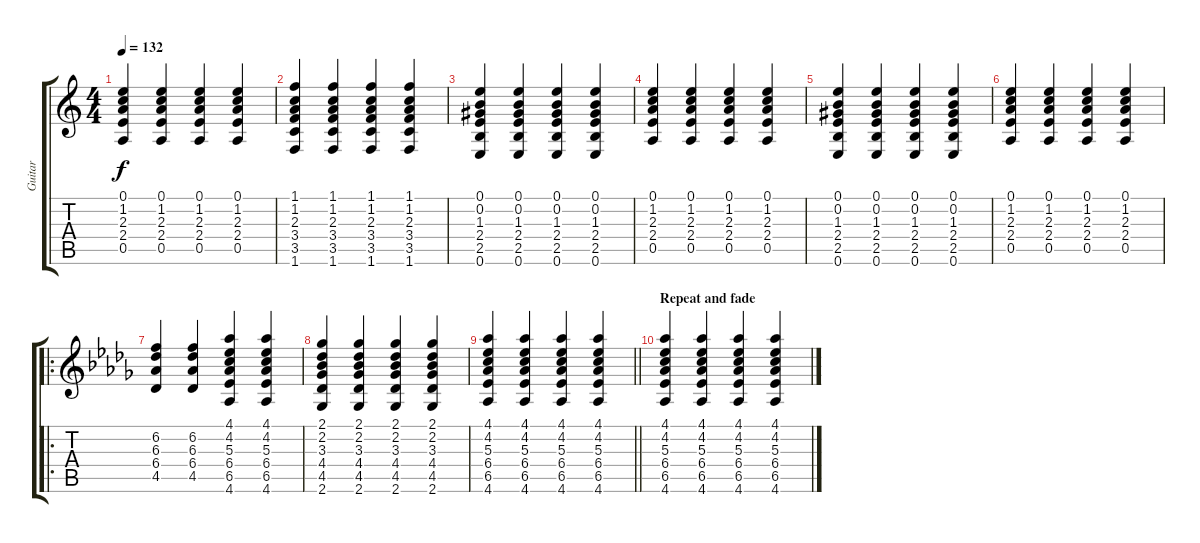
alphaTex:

\track ("Guitar" "Guitar") {instrument electricguitarclean}
\staff {score tabs}
\tuning (E4 B3 G3 D3 A2 E2) {hide}
\ts (4 4)
\tempo 132
\clef g2
\ks c
(0.1 1.2 2.3 2.4 0.5).4{dy f} (0.1 1.2 2.3 2.4 0.5).4 (0.1 1.2 2.3 2.4 0.5).4 (0.1 1.2 2.3 2.4 0.5).4 |
(1.1 1.2 2.3 3.4 3.5 1.6).4 (1.1 1.2 2.3 3.4 3.5 1.6).4 (1.1 1.2 2.3 3.4 3.5 1.6).4 (1.1 1.2 2.3 3.4 3.5 1.6).4 |
(0.1 0.2 1.3 2.4 2.5 0.6).4 (0.1 0.2 1.3 2.4 2.5 0.6).4 (0.1 0.2 1.3 2.4 2.5 0.6).4 (0.1 0.2 1.3 2.4 2.5 0.6).4 |
(0.1 1.2 2.3 2.4 0.5).4 (0.1 1.2 2.3 2.4 0.5).4 (0.1 1.2 2.3 2.4 0.5).4 (0.1 1.2 2.3 2.4 0.5).4 |
(0.1 0.2 1.3 2.4 2.5 0.6).4 (0.1 0.2 1.3 2.4 2.5 0.6).4 (0.1 0.2 1.3 2.4 2.5 0.6).4 (0.1 0.2 1.3 2.4 2.5 0.6).4 |
(0.1 1.2 2.3 2.4 0.5).4 (0.1 1.2 2.3 2.4 0.5).4 (0.1 1.2 2.3 2.4 0.5).4 (0.1 1.2 2.3 2.4 0.5).4 |
\ro
\ks db
(6.2 6.3 6.4 4.5).4{volume 0} (6.2 6.3 6.4 4.5).4 (4.1 4.2 5.3 6.4 6.5 4.6).4 (4.1 4.2 5.3 6.4 6.5 4.6).4 |
(2.1 2.2 3.3 4.4 4.5 2.6).4 (2.1 2.2 3.3 4.4 4.5 2.6).4 (2.1 2.2 3.3 4.4 4.5 2.6).4 (2.1 2.2 3.3 4.4 4.5 2.6).4 |
\barLineRight lightlight
(4.1 4.2 5.3 6.4 6.5 4.6).4 (4.1 4.2 5.3 6.4 6.5 4.6).4 (4.1 4.2 5.3 6.4 6.5 4.6).4 (4.1 4.2 5.3 6.4 6.5 4.6).4 |
\section ("" "Repeat and fade")
(4.1 4.2 5.3 6.4 6.5 4.6).4 (4.1 4.2 5.3 6.4 6.5 4.6).4 (4.1 4.2 5.3 6.4 6.5 4.6).4 (4.1 4.2 5.3 6.4 6.5 4.6).4
